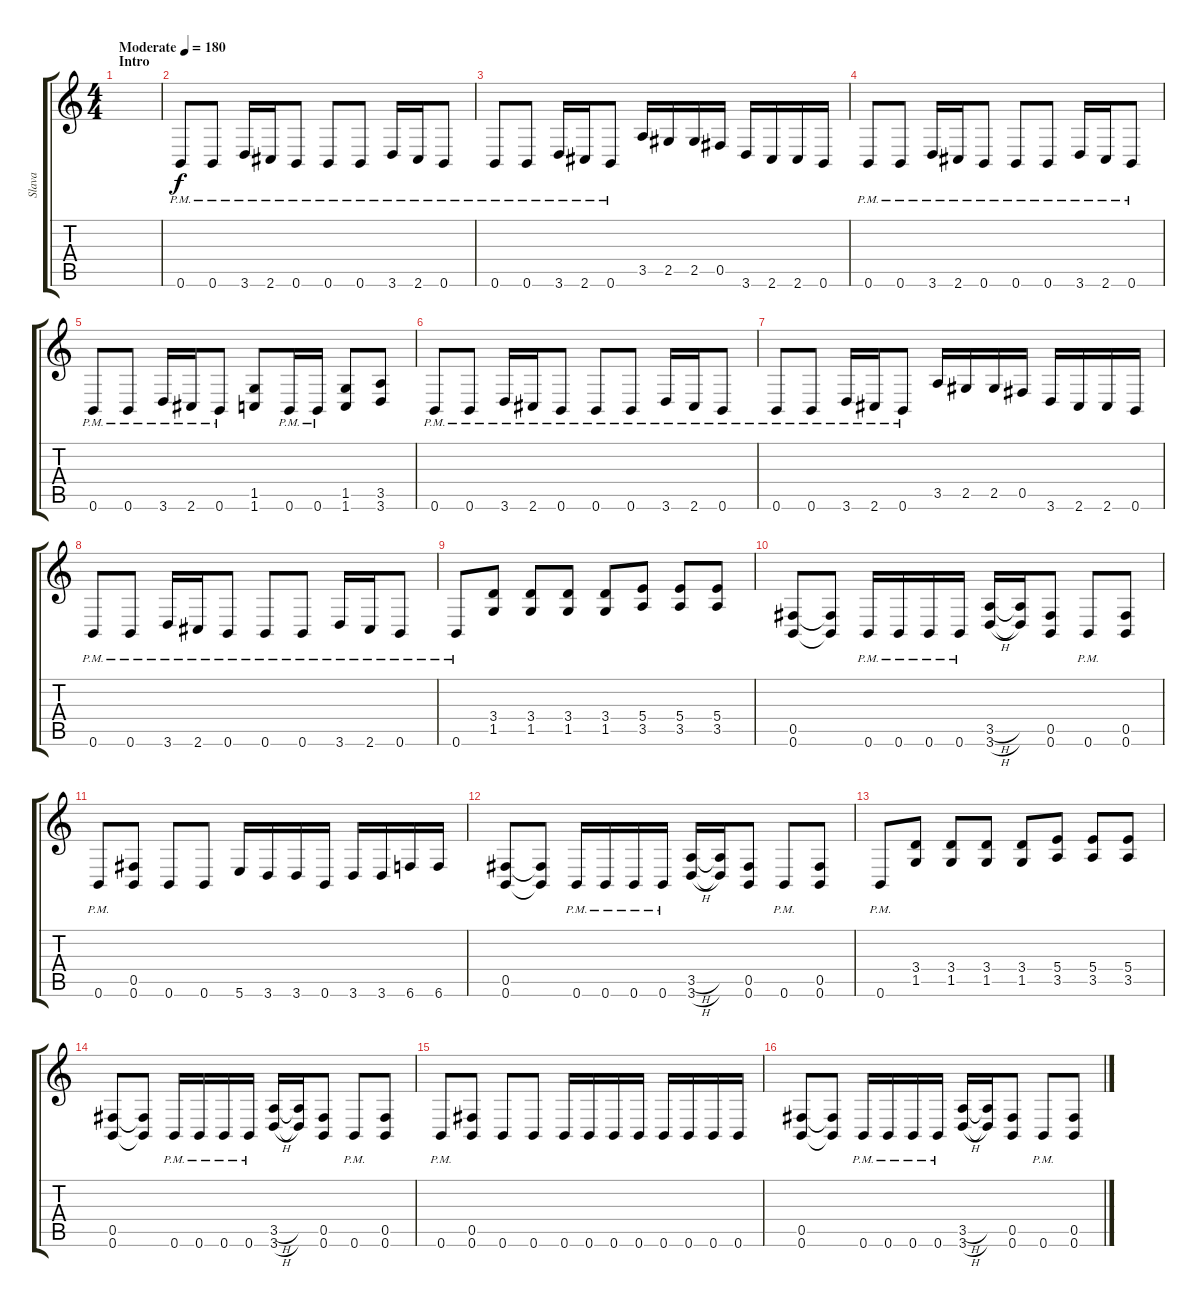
\track ("Slava" "Slava") {instrument distortionguitar}
\staff {score tabs}
\tuning (Db4 Ab3 E3 B2 Gb2 B1) {hide}
\ts (4 4)
\section ("" "Intro")
\tempo (180 "Moderate")
\clef g2
\ks c
|
0.6{pm}.8 0.6{pm}.8 3.6{pm}.16 2.6{pm}.16 0.6{pm}.8 0.6{pm}.8 0.6{pm}.8 3.6{pm}.16 2.6{pm}.16 0.6{pm}.8 |
0.6{pm}.8 0.6{pm}.8 3.6{pm}.16 2.6{pm}.16 0.6{pm}.8 3.5.16 2.5.16 2.5.16 0.5.16 3.6.16 2.6.16 2.6.16 0.6.16 |
0.6{pm}.8 0.6{pm}.8 3.6{pm}.16 2.6{pm}.16 0.6{pm}.8 0.6{pm}.8 0.6{pm}.8 3.6{pm}.16 2.6{pm}.16 0.6{pm}.8 |
0.6{pm}.8 0.6{pm}.8 3.6{pm}.16 2.6{pm}.16 0.6{pm}.8 (1.5 1.6).8 0.6{pm}.16 0.6{pm}.16 (1.5 1.6).8 (3.5 3.6).8 |
0.6{pm}.8 0.6{pm}.8 3.6{pm}.16 2.6{pm}.16 0.6{pm}.8 0.6{pm}.8 0.6{pm}.8 3.6{pm}.16 2.6{pm}.16 0.6{pm}.8 |
0.6{pm}.8 0.6{pm}.8 3.6{pm}.16 2.6{pm}.16 0.6{pm}.8 3.5.16 2.5.16 2.5.16 0.5.16 3.6.16 2.6.16 2.6.16 0.6.16 |
0.6{pm}.8 0.6{pm}.8 3.6{pm}.16 2.6{pm}.16 0.6{pm}.8 0.6{pm}.8 0.6{pm}.8 3.6{pm}.16 2.6{pm}.16 0.6{pm}.8 |
0.6{pm}.8 (3.4 1.5).8 (3.4 1.5).8 (3.4 1.5).8 (3.4 1.5).8 (5.4 3.5).8 (5.4 3.5).8 (5.4 3.5).8 |
(0.5 0.6).8 (0.5{t} 0.6{t}).8 0.6{pm}.16 0.6{pm}.16 0.6{pm}.16 0.6{pm}.16 (3.5{h} 3.6{h}).16 (3.5{t} 3.6{t}).16 (0.5 0.6).8 0.6{pm}.8 (0.5 0.6).8 |
0.6{pm}.8 (0.5 0.6).8 0.6.8 0.6.8 5.6.16 3.6.16 3.6.16 0.6.16 3.6.16 3.6.16 6.6.16 6.6.16 |
(0.5 0.6).8 (0.5{t} 0.6{t}).8 0.6{pm}.16 0.6{pm}.16 0.6{pm}.16 0.6{pm}.16 (3.5{h} 3.6{h}).16 (3.5{t} 3.6{t}).16 (0.5 0.6).8 0.6{pm}.8 (0.5 0.6).8 |
0.6{pm}.8 (3.4 1.5).8 (3.4 1.5).8 (3.4 1.5).8 (3.4 1.5).8 (5.4 3.5).8 (5.4 3.5).8 (5.4 3.5).8 |
(0.5 0.6).8 (0.5{t} 0.6{t}).8 0.6{pm}.16 0.6{pm}.16 0.6{pm}.16 0.6{pm}.16 (3.5{h} 3.6{h}).16 (3.5{t} 3.6{t}).16 (0.5 0.6).8 0.6{pm}.8 (0.5 0.6).8 |
0.6{pm}.8 (0.5 0.6).8 0.6.8 0.6.8 0.6.16 0.6.16 0.6.16 0.6.16 0.6.16 0.6.16 0.6.16 0.6.16 |
(0.5 0.6).8 (0.5{t} 0.6{t}).8 0.6{pm}.16 0.6{pm}.16 0.6{pm}.16 0.6{pm}.16 (3.5{h} 3.6{h}).16 (3.5{t} 3.6{t}).16 (0.5 0.6).8 0.6{pm}.8 (0.5 0.6).8
